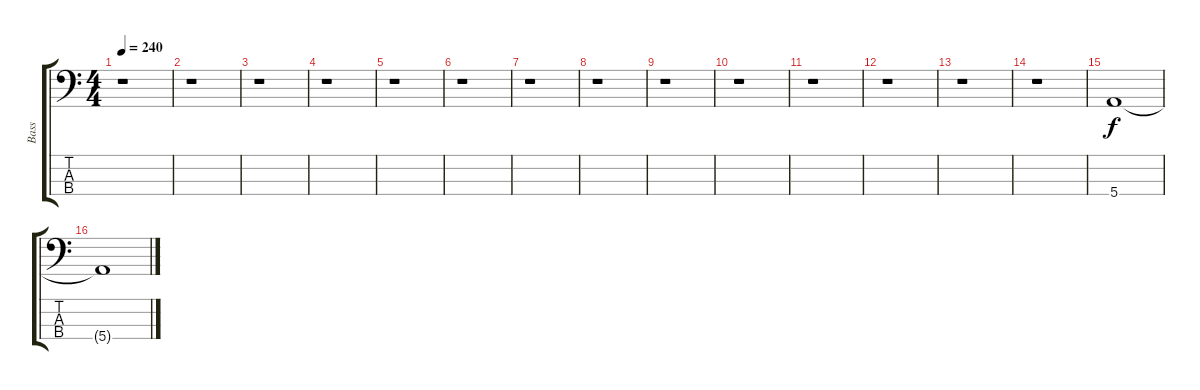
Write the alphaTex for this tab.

\track ("Bass" "Bass") {instrument fretlessbass}
\staff {score tabs}
\tuning (G2 D2 A1 E1) {hide}
\ts (4 4)
\tempo 240
\clef f4
\ks c
r.1{dy f} |
r.1 |
r.1 |
r.1 |
r.1 |
r.1 |
r.1 |
r.1 |
r.1 |
r.1 |
r.1 |
r.1 |
r.1 |
r.1 |
5.4.1 |
5.4{t}.1
